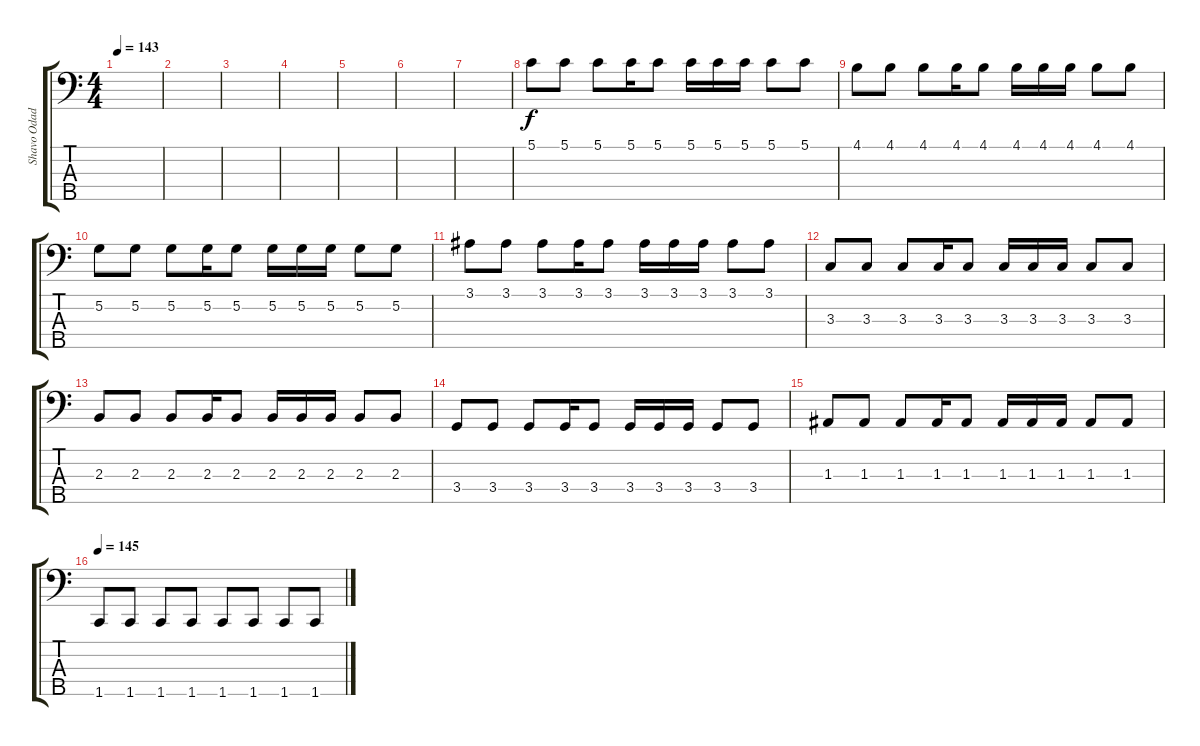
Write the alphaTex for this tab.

\track ("Shavo Odadjian (Bass)" "Shavo Odad") {instrument electricbassfinger}
\staff {score tabs}
\tuning (G2 D2 A1 E1 B0) {hide}
\ts (4 4)
\tempo 143
\clef f4
\ks c
|
|
|
|
|
|
|
5.1.8 5.1.8 5.1.8 5.1.16 5.1.8 5.1.16 5.1.16 5.1.16 5.1.8 5.1.8 |
4.1.8 4.1.8 4.1.8 4.1.16 4.1.8 4.1.16 4.1.16 4.1.16 4.1.8 4.1.8 |
5.2.8 5.2.8 5.2.8 5.2.16 5.2.8 5.2.16 5.2.16 5.2.16 5.2.8 5.2.8 |
3.1.8 3.1.8 3.1.8 3.1.16 3.1.8 3.1.16 3.1.16 3.1.16 3.1.8 3.1.8 |
3.3.8 3.3.8 3.3.8 3.3.16 3.3.8 3.3.16 3.3.16 3.3.16 3.3.8 3.3.8 |
2.3.8 2.3.8 2.3.8 2.3.16 2.3.8 2.3.16 2.3.16 2.3.16 2.3.8 2.3.8 |
3.4.8 3.4.8 3.4.8 3.4.16 3.4.8 3.4.16 3.4.16 3.4.16 3.4.8 3.4.8 |
1.3.8 1.3.8 1.3.8 1.3.16 1.3.8 1.3.16 1.3.16 1.3.16 1.3.8 1.3.8 |
\tempo 145
1.5.8 1.5.8 1.5.8 1.5.8 1.5.8 1.5.8 1.5.8 1.5.8
